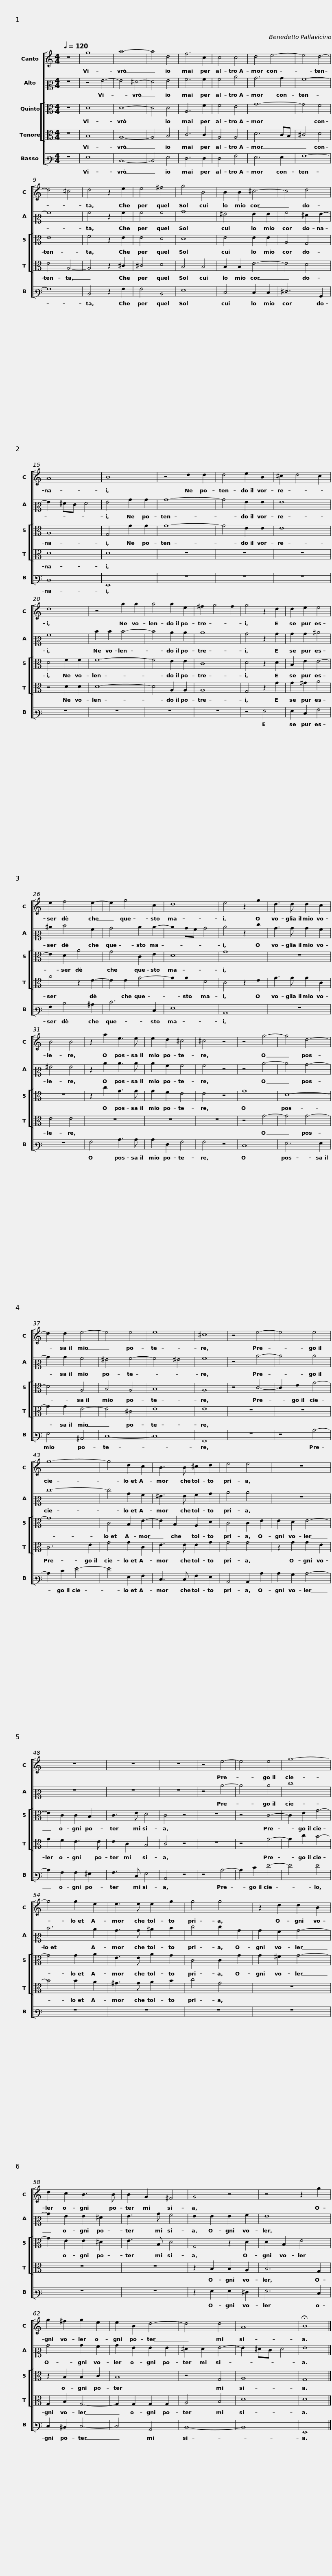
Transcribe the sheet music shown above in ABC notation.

X:1
%%score [ 1 2 [ 3 4 ] 5 ]
L:1/8
Q:1/4=120
M:4/4
I:linebreak $
K:C
V:1 treble
V:2 alto2
V:3 alto
V:4 alto
V:5 bass3
V:1
 z8 | g8 | a8- | a4 d4 | f6 c2 | %5
 c4 c4 | d4 e4- | e4 d4- |$ d4 ^c4 | d4 z2 e2 | %10
 e4 ^f4 | g4 B4 | B2 B2 ^c4- | c4 d4 | A8 | %15
 B8 |$ z4 d2 d2 | d4 e2 B2 | ^c2 d4 c2 | d8 | %20
 z4 a2 a2 | a4 a2 e2 | ^f2 g4 f2 | g4 z2 d2 |$ d2 e2 e4 | %25
 e2 f4 e2- | e2 g4 c2 | d8 | e4 z2 g2 | d3 d d2 c2 | %30
 B4 B4 | z2 a2 e3 e |$ e2 d2 ^c4 | ^c4 z4 | z4 g4- | %35
 g4 d4- | d2 d2 e4- | e4 e4 | e8 | ^c8 | %40
 z4 e4- |$ e4 e4 | g8- | g4 d2 c2 | B3 B ^c2 d2 | %45
 e4 e4 | z8 | z8 | z8 |$ z8 | %50
 z4 e4- | e4 e4 | g8- | g4 g2 e2 | e3 e e2 g2 | %55
 g4 g4 | z2 d2 d2 B2 |$ d2 c2 B3 B | B2 G2 ^F4 | G4 z4 | %60
 z4 z2 g2 | g2 ^f2 g2 e2 | e2 B2 d4- | d4 d4 | A8 | %65
 !fermata!B8 |] %66
V:2
 z8 | z4 G4- | G4 ^F4- | F4 G4 | A6 A2 | %5
 A4 c4 | B6 B2 | A8- |$ A8 | A4 z2 A2 | %10
 A4 A4 | B8 | ^G4 G2 G2 | A4 ^F2 G2- | G2 ^FE F4 | %15
 G4 B2 B2 |$ B8- | B4 G2 G2 | G8 | A8 | %20
 d2 d2 d4- | d4 c2 c2 | c8 | B4 z2 B2 |$ B2 B2 ^c4 | %25
 ^c2 d4 A2 | B4 c2 c2- | c2 BA B4 | c4 z2 e2 | B3 B B2 A2 | %30
 ^G4 G4 | z2 c2 c3 c |$ c2 A2 A4 | A4 z4 | z4 c4- | %35
 c4 B4- | B2 B2 A4 | ^G4 A4- | A4 ^G4 | A8 | %40
 z4 c4- |$ c4 c4 | e8- | e4 B2 A2 | ^G3 G A2 B2 | %45
 c4 c4 | z8 | z8 | z8 |$ z8 | %50
 z4 c4- | c4 c4 | e8 | d6 c2 | B3 B ^c2 d2 | %55
 e4 e2 B2 | B2 A2 B4- |$ B2 G2 G2 ^F2 | G3 B A4 | G2 G2 G2 A2 | %60
 G8 | B4 B2 A2 | B2 G2 G2 G2 | ^F2 F2 G4- | G2 ^FE F4 | %65
 G8 |] %66
V:3
 z8 | D8 | D8- | D4 D4 | A,6 F2 | %5
 F4 E4 | G8- | G4 F4 |$ E8 | F4 z2 E2 | %10
 E4 D4 | D8 | E4 E2 E2 | A,4 G,4 | A,8 | %15
 G,4 G2 G2 |$ G8- | G4 E2 E2 | E8 | D4 F2 F2 | %20
 F8- | F4 E2 E2 | C8 | D4 z2 D2 |$ B,2 E2 E4- | %25
 E2 D2 A4 | G4 C2 E2 | D8 | G8 | z8 | %30
 z8 | z2 c2 G3 G |$ G2 F2 E4 | E4 z4 | G8 | %35
 D8- | D4 A,4 | B,4 A,4 | B,8 | A,8 | %40
 z4 C4- |$ C2 E2 G4- | G8 | C4 B,2 E2- | E2 B,2 A,2 D2 | %45
 C4 C2 E2 | E2 D2 E4- | E2 C2 C2 B,2 | C3 E D4 |$ C4 z4 | %50
 z8 | z4 C4- | C2 E2 G4- | G4 G2 A2 | E3 E A2 G2 | %55
 C4 C2 G2 | G2 ^F2 G4- |$ G2 E2 E2 ^D2 | E3 B, D4 | G,4 z2 D2 | %60
 D2 B,2 E4 | z2 B,2 B,2 C2 | B,8 | z4 G,4 | A,8 | %65
 G,8 |] %66
V:4
 z8 | B,8 | A,8- | A,4 B,4 | C6 C2 | %5
 A,4 A,4 | D6 CB, | ^C4 D4 |$ E4 A,4- | A,4 z2 ^C2 | %10
 ^C4 D4 | B,4 B,4 | B,2 B,2 E4- | E4 D4 | D8 | %15
 D8 |$ z8 | z8 | z8 | z4 D2 D2 | %20
 D8- | D4 A,2 A,2 | A,8 | G,4 z2 G2 |$ G2 ^G2 A4 | %25
 A4 z2 E2- | E2 E2 G4- | G2 G2 D4 | C4 z2 E2 | G3 G G2 C2 | %30
 E4 E4 | z8 |$ z8 | z8 | z4 G4- | %35
 G4 G4- | G2 G2 E4- | E4 ^C4 | E8 | E8 | %40
 z8 |$ z8 | C6 E2 | G4 G2 C2 | E3 E E2 G2 | %45
 G4 G4 | z2 G2 G2 E2 | G2 F2 E3 E | E2 C2 B,4 |$ C4 z4 | %50
 z8 | z4 G4- | G2 c2 B4- | B4 B2 A2 | ^G3 G A2 B2 | %55
 c4 G4 | z8 |$ z8 | z8 | z2 B,2 B,2 A,2 | %60
 B,6 G,2 | G,2 B,2 G,4- | G,2 G,2 G,2 G,2 | A,4 B,4 | D8 | %65
 D8 |] %66
V:5
 z8 | G,8 | D,8- | D,4 G,4 | F,6 F,2 | %5
 F,4 A,4 | G,6 G,2 | A,8- |$ A,8 | D,4 z2 A,2 | %10
 A,4 D,4 | G,8 | E,4 E,2 E,2 | ^F,6 B,,2 | D,8 | %15
 G,,8 |$ z8 | z8 | z8 | z8 | %20
 z8 | z8 | z8 | z4 G,4 |$ G,2 E,2 A,4 | %25
 A,2 D4 ^C2 | E6 E,2 | G,8 | C,8 | z8 | %30
 z8 | A,4 C3 C |$ C2 F,2 A,4 | A,4 z4 | E,8 | %35
 G,6 G,2 | G,4 ^C,4 | E,8- | E,8 | A,,8 | %40
 z8 |$ z4 C4- | C2 E2 G4- | G4 G,2 A,2 | E,3 E, A,2 G,2 | %45
 C,4 C,2 C2 | C2 B,2 C4- | C2 A,2 A,2 ^G,2 | A,3 E, G,4 |$ C,4 z4 | %50
 z4 C4- | C2 E2 G4- | G4 G4 | z8 | z8 | %55
 z8 | z8 |$ z8 | z8 | z2 G,2 G,2 ^F,2 | %60
 G,6 E,2 | E,2 ^D,2 E,4- | E,4 B,,4 | D,8- | D,8 | %65
 G,,8 |] %66
